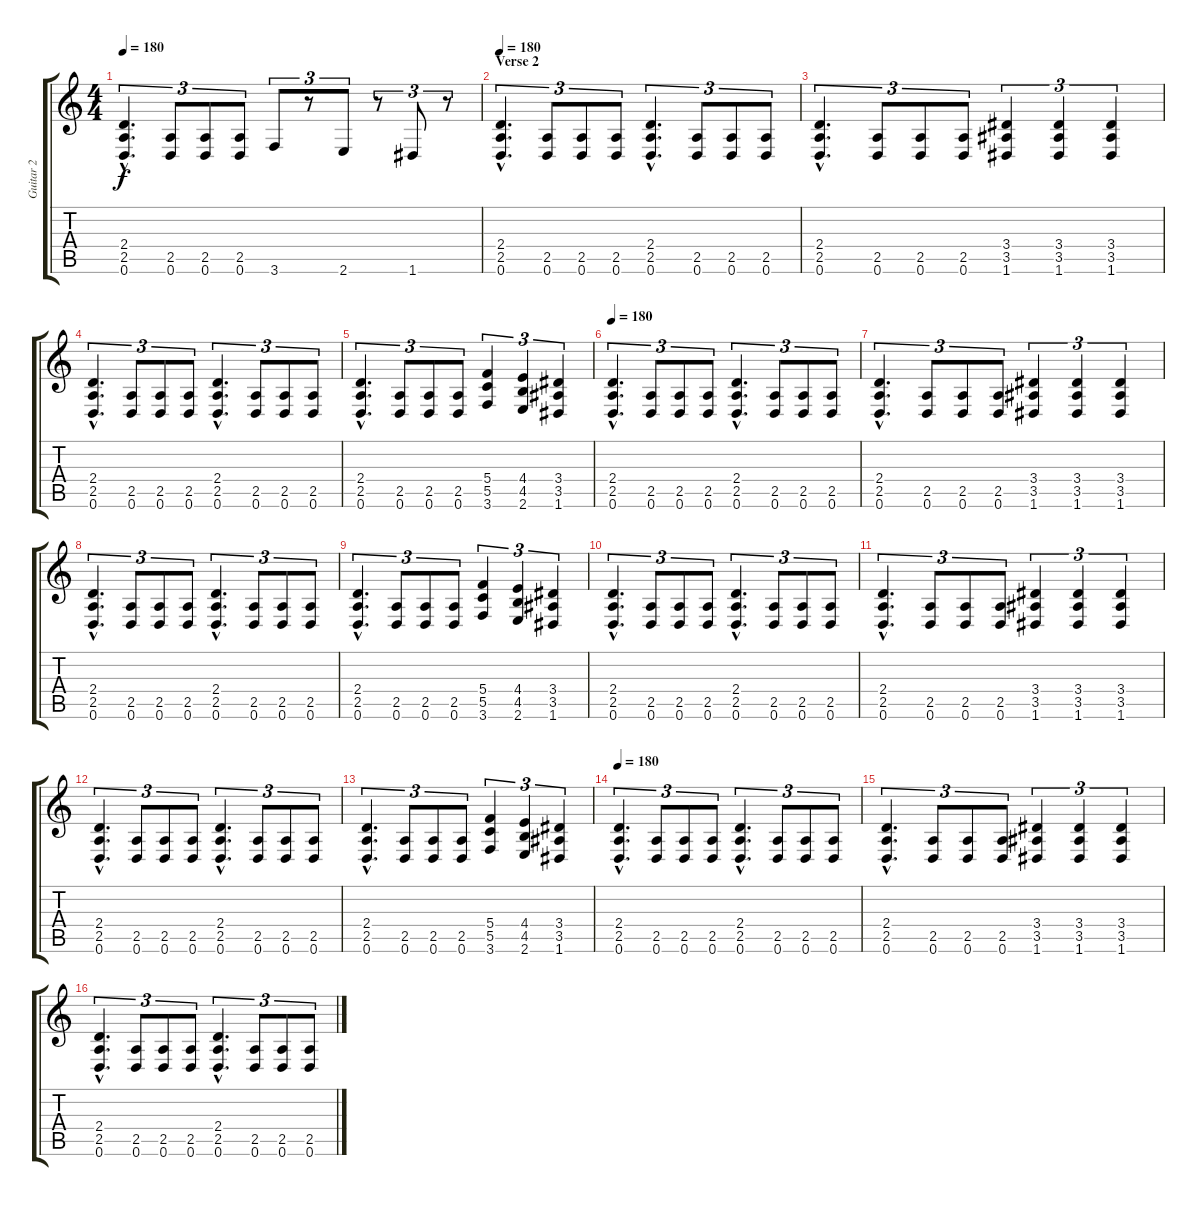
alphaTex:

\track ("Guitar 2" "Guitar 2") {instrument distortionguitar}
\staff {score tabs}
\tuning (D4 A3 F3 C3 G2 D2) {hide}
\ts (4 4)
\tempo 180
\clef g2
\ks c
(2.4{hac} 2.5{hac} 0.6{hac}).4{d tu (3 2) dy f} (2.5 0.6).8{tu (3 2)} (2.5 0.6).8{tu (3 2)} (2.5 0.6).8{tu (3 2)} 3.6.8{tu (3 2)} r.8{tu (3 2)} 2.6.8{tu (3 2)} r.8{tu (3 2)} 1.6.8{tu (3 2)} r.8{tu (3 2)} |
\section ("" "Verse 2")
\tempo 180
(2.4{hac} 2.5{hac} 0.6{hac}).4{d tu (3 2)} (2.5 0.6).8{tu (3 2)} (2.5 0.6).8{tu (3 2)} (2.5 0.6).8{tu (3 2)} (2.4{hac} 2.5{hac} 0.6{hac}).4{d tu (3 2)} (2.5 0.6).8{tu (3 2)} (2.5 0.6).8{tu (3 2)} (2.5 0.6).8{tu (3 2)} |
(2.4{hac} 2.5{hac} 0.6{hac}).4{d tu (3 2)} (2.5 0.6).8{tu (3 2)} (2.5 0.6).8{tu (3 2)} (2.5 0.6).8{tu (3 2)} (3.4 3.5 1.6).4{tu (3 2)} (3.4 3.5 1.6).4{tu (3 2)} (3.4 3.5 1.6).4{tu (3 2)} |
(2.4{hac} 2.5{hac} 0.6{hac}).4{d tu (3 2)} (2.5 0.6).8{tu (3 2)} (2.5 0.6).8{tu (3 2)} (2.5 0.6).8{tu (3 2)} (2.4{hac} 2.5{hac} 0.6{hac}).4{d tu (3 2)} (2.5 0.6).8{tu (3 2)} (2.5 0.6).8{tu (3 2)} (2.5 0.6).8{tu (3 2)} |
(2.4{hac} 2.5{hac} 0.6{hac}).4{d tu (3 2)} (2.5 0.6).8{tu (3 2)} (2.5 0.6).8{tu (3 2)} (2.5 0.6).8{tu (3 2)} (5.4 5.5 3.6).4{tu (3 2)} (4.4 4.5 2.6).4{tu (3 2)} (3.4 3.5 1.6).4{tu (3 2)} |
\tempo 180
(2.4{hac} 2.5{hac} 0.6{hac}).4{d tu (3 2)} (2.5 0.6).8{tu (3 2)} (2.5 0.6).8{tu (3 2)} (2.5 0.6).8{tu (3 2)} (2.4{hac} 2.5{hac} 0.6{hac}).4{d tu (3 2)} (2.5 0.6).8{tu (3 2)} (2.5 0.6).8{tu (3 2)} (2.5 0.6).8{tu (3 2)} |
(2.4{hac} 2.5{hac} 0.6{hac}).4{d tu (3 2)} (2.5 0.6).8{tu (3 2)} (2.5 0.6).8{tu (3 2)} (2.5 0.6).8{tu (3 2)} (3.4 3.5 1.6).4{tu (3 2)} (3.4 3.5 1.6).4{tu (3 2)} (3.4 3.5 1.6).4{tu (3 2)} |
(2.4{hac} 2.5{hac} 0.6{hac}).4{d tu (3 2)} (2.5 0.6).8{tu (3 2)} (2.5 0.6).8{tu (3 2)} (2.5 0.6).8{tu (3 2)} (2.4{hac} 2.5{hac} 0.6{hac}).4{d tu (3 2)} (2.5 0.6).8{tu (3 2)} (2.5 0.6).8{tu (3 2)} (2.5 0.6).8{tu (3 2)} |
(2.4{hac} 2.5{hac} 0.6{hac}).4{d tu (3 2)} (2.5 0.6).8{tu (3 2)} (2.5 0.6).8{tu (3 2)} (2.5 0.6).8{tu (3 2)} (5.4 5.5 3.6).4{tu (3 2)} (4.4 4.5 2.6).4{tu (3 2)} (3.4 3.5 1.6).4{tu (3 2)} |
(2.4{hac} 2.5{hac} 0.6{hac}).4{d tu (3 2)} (2.5 0.6).8{tu (3 2)} (2.5 0.6).8{tu (3 2)} (2.5 0.6).8{tu (3 2)} (2.4{hac} 2.5{hac} 0.6{hac}).4{d tu (3 2)} (2.5 0.6).8{tu (3 2)} (2.5 0.6).8{tu (3 2)} (2.5 0.6).8{tu (3 2)} |
(2.4{hac} 2.5{hac} 0.6{hac}).4{d tu (3 2)} (2.5 0.6).8{tu (3 2)} (2.5 0.6).8{tu (3 2)} (2.5 0.6).8{tu (3 2)} (3.4 3.5 1.6).4{tu (3 2)} (3.4 3.5 1.6).4{tu (3 2)} (3.4 3.5 1.6).4{tu (3 2)} |
(2.4{hac} 2.5{hac} 0.6{hac}).4{d tu (3 2)} (2.5 0.6).8{tu (3 2)} (2.5 0.6).8{tu (3 2)} (2.5 0.6).8{tu (3 2)} (2.4{hac} 2.5{hac} 0.6{hac}).4{d tu (3 2)} (2.5 0.6).8{tu (3 2)} (2.5 0.6).8{tu (3 2)} (2.5 0.6).8{tu (3 2)} |
(2.4{hac} 2.5{hac} 0.6{hac}).4{d tu (3 2)} (2.5 0.6).8{tu (3 2)} (2.5 0.6).8{tu (3 2)} (2.5 0.6).8{tu (3 2)} (5.4 5.5 3.6).4{tu (3 2)} (4.4 4.5 2.6).4{tu (3 2)} (3.4 3.5 1.6).4{tu (3 2)} |
\tempo 180
(2.4{hac} 2.5{hac} 0.6{hac}).4{d tu (3 2)} (2.5 0.6).8{tu (3 2)} (2.5 0.6).8{tu (3 2)} (2.5 0.6).8{tu (3 2)} (2.4{hac} 2.5{hac} 0.6{hac}).4{d tu (3 2)} (2.5 0.6).8{tu (3 2)} (2.5 0.6).8{tu (3 2)} (2.5 0.6).8{tu (3 2)} |
(2.4{hac} 2.5{hac} 0.6{hac}).4{d tu (3 2)} (2.5 0.6).8{tu (3 2)} (2.5 0.6).8{tu (3 2)} (2.5 0.6).8{tu (3 2)} (3.4 3.5 1.6).4{tu (3 2)} (3.4 3.5 1.6).4{tu (3 2)} (3.4 3.5 1.6).4{tu (3 2)} |
(2.4{hac} 2.5{hac} 0.6{hac}).4{d tu (3 2)} (2.5 0.6).8{tu (3 2)} (2.5 0.6).8{tu (3 2)} (2.5 0.6).8{tu (3 2)} (2.4{hac} 2.5{hac} 0.6{hac}).4{d tu (3 2)} (2.5 0.6).8{tu (3 2)} (2.5 0.6).8{tu (3 2)} (2.5 0.6).8{tu (3 2)}
